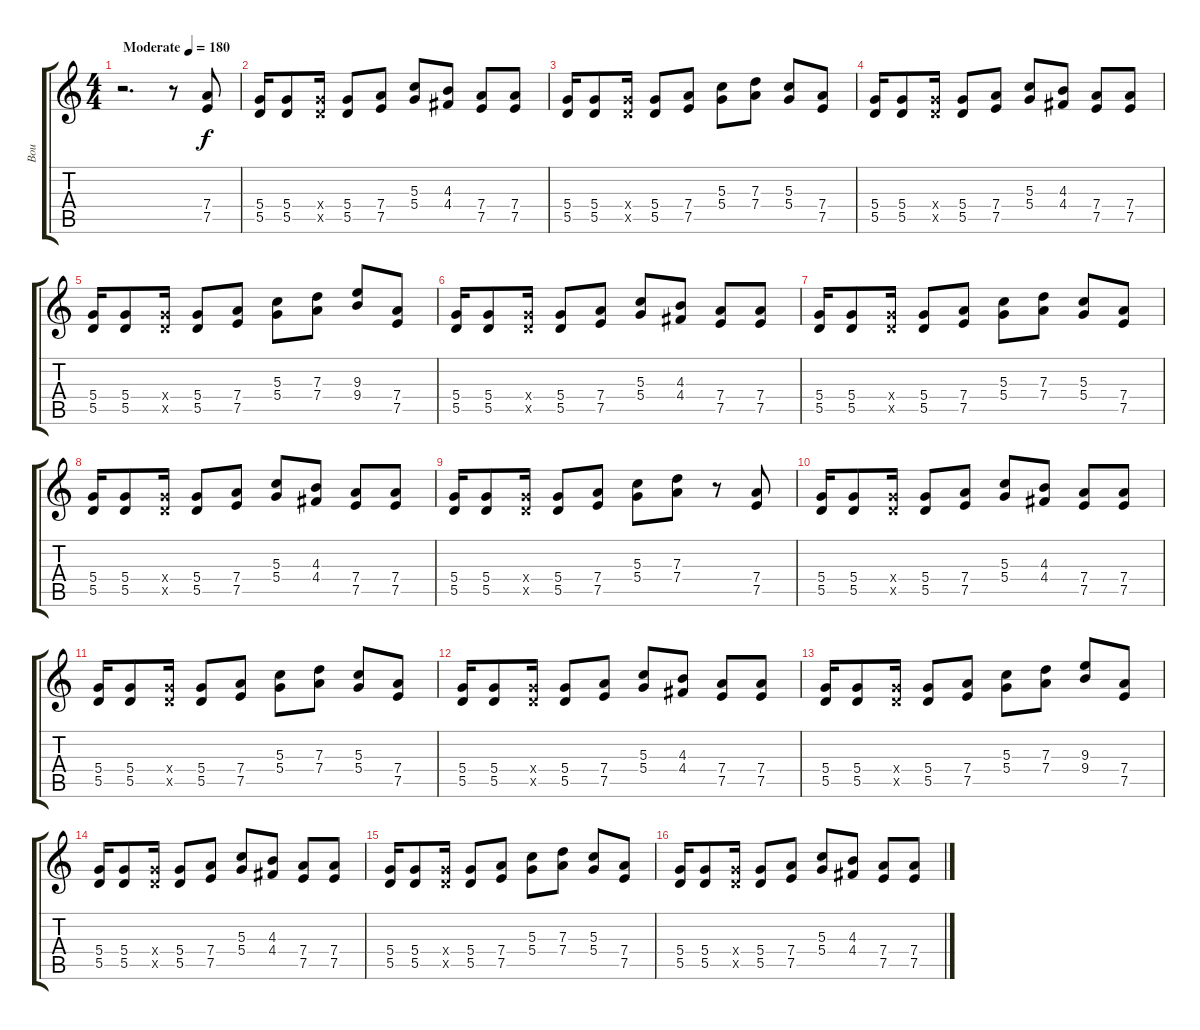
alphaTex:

\track ("Bou" "Bou") {instrument overdrivenguitar}
\staff {score tabs}
\tuning (E4 B3 G3 D3 A2 E2) {hide}
\ts (4 4)
\tempo (180 "Moderate")
\clef g2
\ks c
r.2{d dy f instrument overdrivenguitar} r.8 (7.4 7.5).8 |
(5.4 5.5).16 (5.4 5.5).8 (5.4{x} 5.5{x}).16 (5.4 5.5).8 (7.4 7.5).8 (5.3 5.4).8 (4.3 4.4).8 (7.4 7.5).8 (7.4 7.5).8 |
(5.4 5.5).16 (5.4 5.5).8 (5.4{x} 5.5{x}).16 (5.4 5.5).8 (7.4 7.5).8 (5.3 5.4).8 (7.3 7.4).8 (5.3 5.4).8 (7.4 7.5).8 |
(5.4 5.5).16 (5.4 5.5).8 (5.4{x} 5.5{x}).16 (5.4 5.5).8 (7.4 7.5).8 (5.3 5.4).8 (4.3 4.4).8 (7.4 7.5).8 (7.4 7.5).8 |
(5.4 5.5).16 (5.4 5.5).8 (5.4{x} 5.5{x}).16 (5.4 5.5).8 (7.4 7.5).8 (5.3 5.4).8 (7.3 7.4).8 (9.3 9.4).8 (7.4 7.5).8 |
(5.4 5.5).16 (5.4 5.5).8 (5.4{x} 5.5{x}).16 (5.4 5.5).8 (7.4 7.5).8 (5.3 5.4).8 (4.3 4.4).8 (7.4 7.5).8 (7.4 7.5).8 |
(5.4 5.5).16 (5.4 5.5).8 (5.4{x} 5.5{x}).16 (5.4 5.5).8 (7.4 7.5).8 (5.3 5.4).8 (7.3 7.4).8 (5.3 5.4).8 (7.4 7.5).8 |
(5.4 5.5).16 (5.4 5.5).8 (5.4{x} 5.5{x}).16 (5.4 5.5).8 (7.4 7.5).8 (5.3 5.4).8 (4.3 4.4).8 (7.4 7.5).8 (7.4 7.5).8 |
(5.4 5.5).16 (5.4 5.5).8 (5.4{x} 5.5{x}).16 (5.4 5.5).8 (7.4 7.5).8 (5.3 5.4).8 (7.3 7.4).8 r.8 (7.4 7.5).8 |
(5.4 5.5).16 (5.4 5.5).8 (5.4{x} 5.5{x}).16 (5.4 5.5).8 (7.4 7.5).8 (5.3 5.4).8 (4.3 4.4).8 (7.4 7.5).8 (7.4 7.5).8 |
(5.4 5.5).16 (5.4 5.5).8 (5.4{x} 5.5{x}).16 (5.4 5.5).8 (7.4 7.5).8 (5.3 5.4).8 (7.3 7.4).8 (5.3 5.4).8 (7.4 7.5).8 |
(5.4 5.5).16 (5.4 5.5).8 (5.4{x} 5.5{x}).16 (5.4 5.5).8 (7.4 7.5).8 (5.3 5.4).8 (4.3 4.4).8 (7.4 7.5).8 (7.4 7.5).8 |
(5.4 5.5).16 (5.4 5.5).8 (5.4{x} 5.5{x}).16 (5.4 5.5).8 (7.4 7.5).8 (5.3 5.4).8 (7.3 7.4).8 (9.3 9.4).8 (7.4 7.5).8 |
(5.4 5.5).16 (5.4 5.5).8 (5.4{x} 5.5{x}).16 (5.4 5.5).8 (7.4 7.5).8 (5.3 5.4).8 (4.3 4.4).8 (7.4 7.5).8 (7.4 7.5).8 |
(5.4 5.5).16 (5.4 5.5).8 (5.4{x} 5.5{x}).16 (5.4 5.5).8 (7.4 7.5).8 (5.3 5.4).8 (7.3 7.4).8 (5.3 5.4).8 (7.4 7.5).8 |
(5.4 5.5).16 (5.4 5.5).8 (5.4{x} 5.5{x}).16 (5.4 5.5).8 (7.4 7.5).8 (5.3 5.4).8 (4.3 4.4).8 (7.4 7.5).8 (7.4 7.5).8
